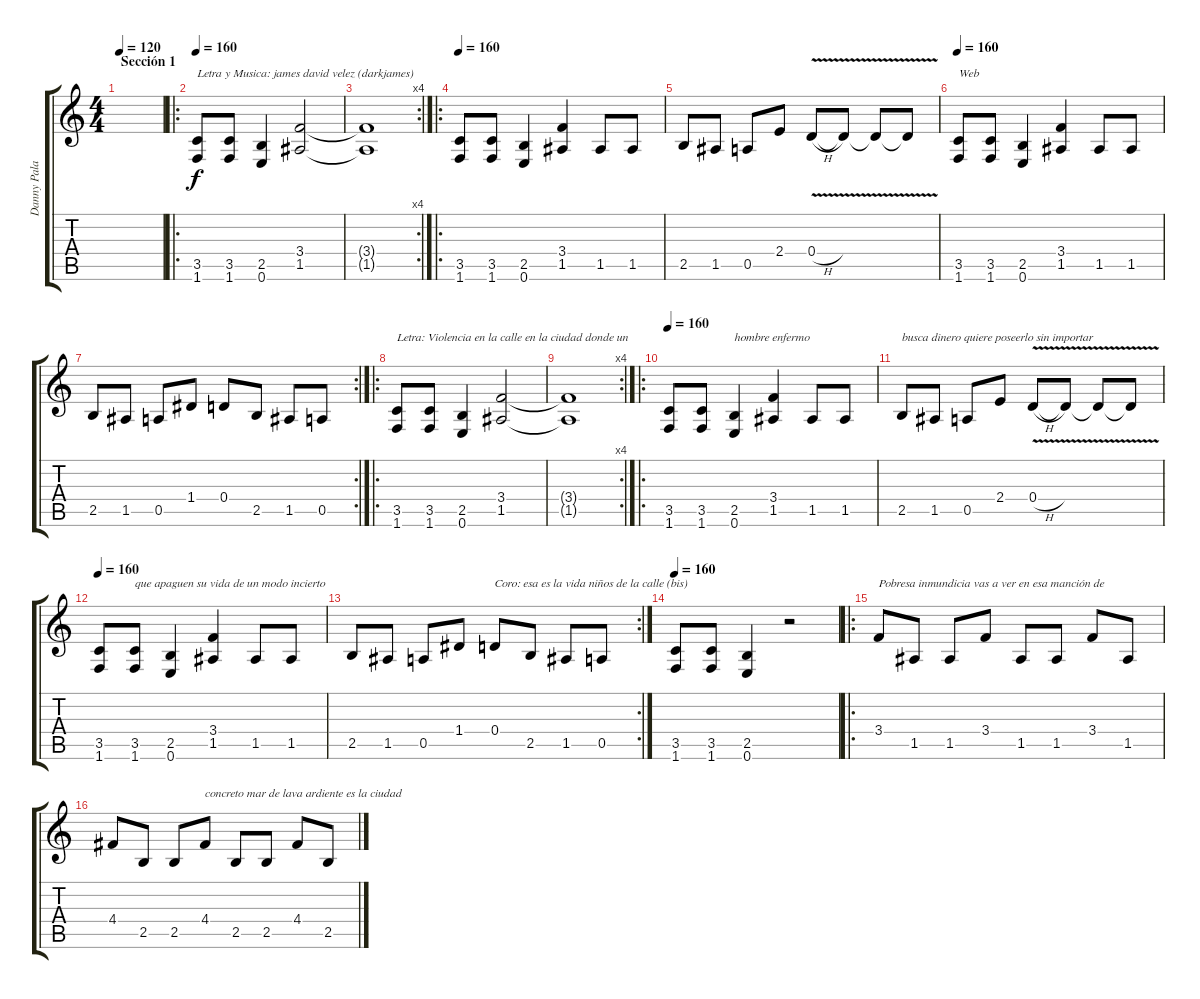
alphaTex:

\track ("Danny Palacio" "Danny Pala") {instrument distortionguitar}
\staff {score tabs}
\tuning (E4 B3 G3 D3 A2 E2) {hide}
\ts (4 4)
\section ("" "Sección 1")
\tempo 120
\tempo 160
\tempo 120
\clef g2
\ks c
|
\ro
\tempo 160
(3.5 1.6).8{txt "Letra y Musica: james david velez (darkjames)  "} (3.5 1.6).8 (2.5 0.6).4 (3.4 1.5).2 |
\rc 4
(3.4{t} 1.5{t}).1 |
\ro
\tempo 160
(3.5 1.6).8 (3.5 1.6).8{txt ""} (2.5 0.6).4 (3.4 1.5).4 1.5.8 1.5.8 |
2.5.8 1.5.8 0.5.8 2.4.8 0.4{v h}.8 0.4{v t}.8 0.4{v t}.8 0.4{v t}.8 |
\tempo 160
(3.5 1.6).8{txt "Web"} (3.5 1.6).8 (2.5 0.6).4 (3.4 1.5).4 1.5.8 1.5.8 |
\rc 2
2.5.8 1.5.8 0.5.8 1.4.8 0.4.8 2.5.8 1.5.8 0.5.8 |
\ro
(3.5 1.6).8{txt "Letra: Violencia en la calle en la ciudad donde un"} (3.5 1.6).8 (2.5 0.6).4 (3.4 1.5).2 |
\rc 4
(3.4{t} 1.5{t}).1 |
\ro
\tempo 160
(3.5 1.6).8 (3.5 1.6).8 (2.5 0.6).4{txt "hombre enfermo"} (3.4 1.5).4 1.5.8 1.5.8 |
2.5.8{txt "busca dinero quiere poseerlo sin importar "} 1.5.8 0.5.8 2.4.8 0.4{v h}.8 0.4{v t}.8 0.4{v t}.8 0.4{v t}.8 |
\tempo 160
(3.5 1.6).8 (3.5 1.6).8{txt "que apaguen su vida de un modo incierto"} (2.5 0.6).4 (3.4 1.5).4 1.5.8 1.5.8 |
\rc 2
2.5.8 1.5.8 0.5.8 1.4.8 0.4.8{txt "Coro: esa es la vida niños de la calle (bis)"} 2.5.8 1.5.8 0.5.8 |
\tempo 160
(3.5 1.6).8 (3.5 1.6).8 (2.5 0.6).4 r.2 |
\ro
3.4.8{txt "Pobresa inmundicia vas a ver en esa manción de"} 1.5.8 1.5.8 3.4.8 1.5.8 1.5.8 3.4.8 1.5.8 |
4.4.8 2.5.8 2.5.8 4.4.8{txt "concreto mar de lava ardiente es la ciudad "} 2.5.8 2.5.8 4.4.8 2.5.8
